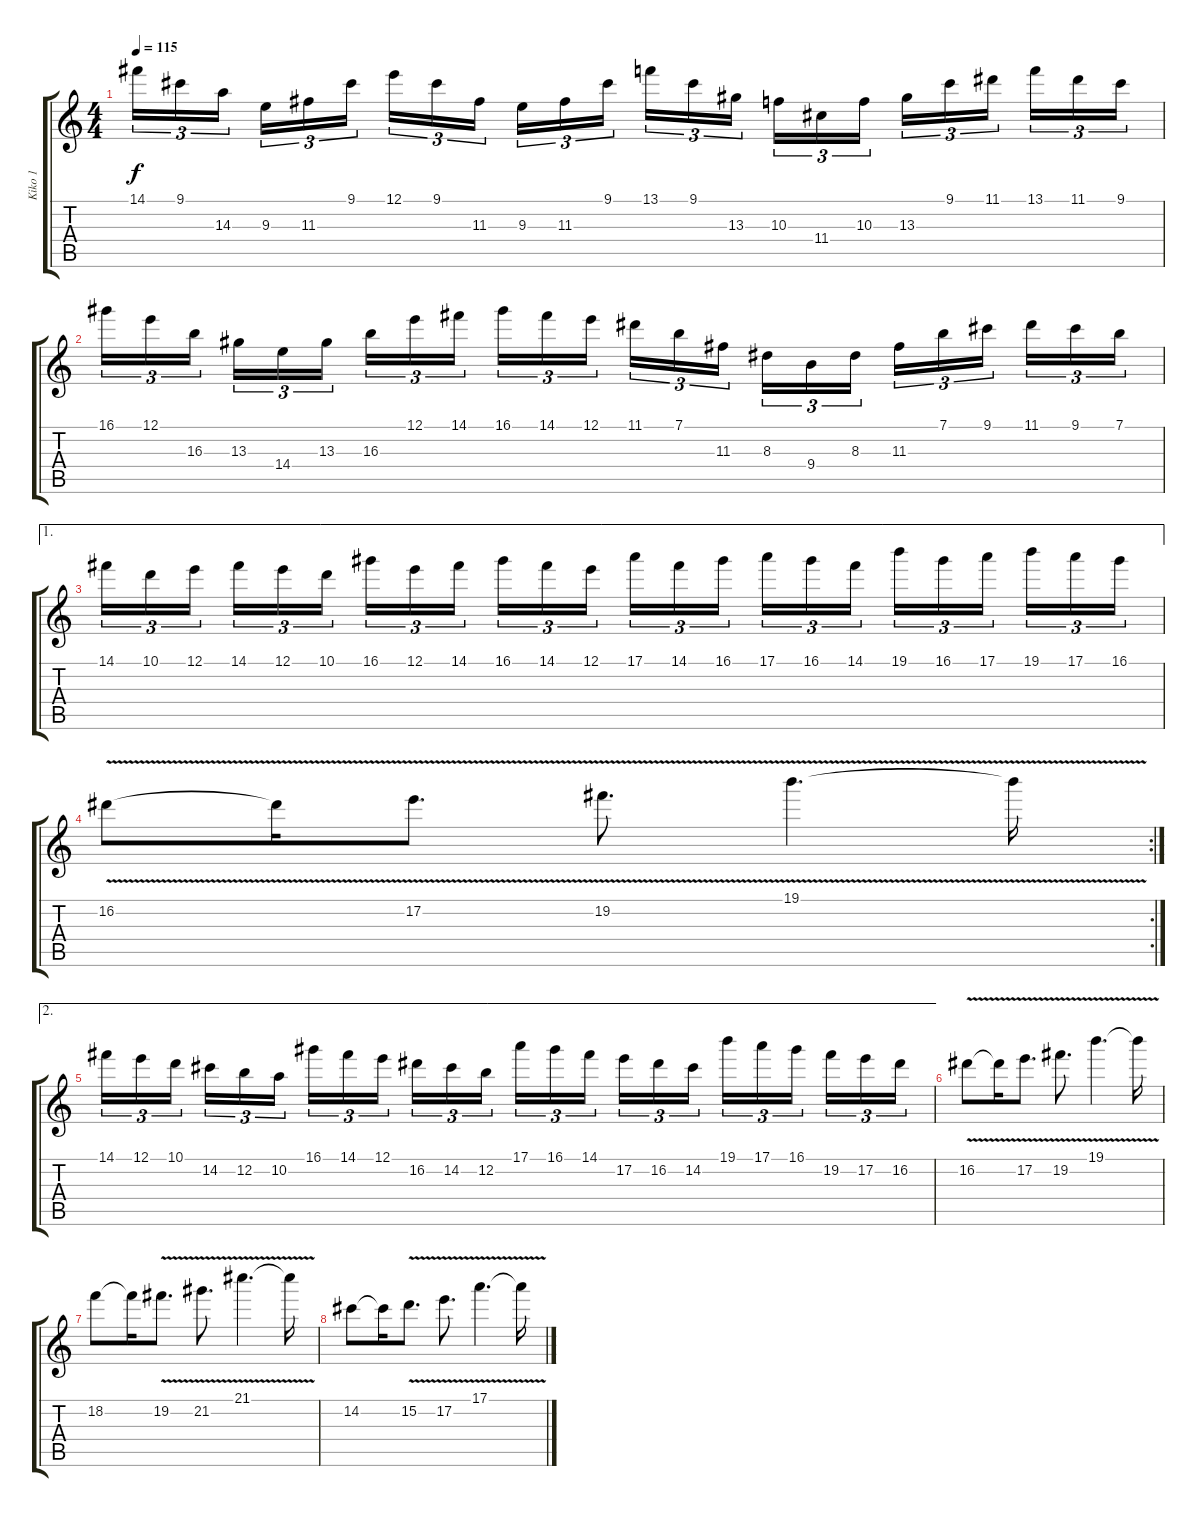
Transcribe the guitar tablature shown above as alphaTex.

\track ("Kiko 1" "Kiko 1") {instrument overdrivenguitar}
\staff {score tabs}
\tuning (E4 B3 G3 D3 A2 E2) {hide}
\ts (4 4)
\tempo 115
\clef g2
\ks c
14.1.16{tu (3 2) dy f} 9.1.16{tu (3 2)} 14.3.16{tu (3 2) beam splitsecondary} 9.3.16{tu (3 2)} 11.3.16{tu (3 2)} 9.1.16{tu (3 2)} 12.1.16{tu (3 2)} 9.1.16{tu (3 2)} 11.3.16{tu (3 2) beam splitsecondary} 9.3.16{tu (3 2)} 11.3.16{tu (3 2)} 9.1.16{tu (3 2)} 13.1.16{tu (3 2)} 9.1.16{tu (3 2)} 13.3.16{tu (3 2) beam splitsecondary} 10.3.16{tu (3 2)} 11.4.16{tu (3 2)} 10.3.16{tu (3 2)} 13.3.16{tu (3 2)} 9.1.16{tu (3 2)} 11.1.16{tu (3 2) beam splitsecondary} 13.1.16{tu (3 2)} 11.1.16{tu (3 2)} 9.1.16{tu (3 2)} |
16.1.16{tu (3 2)} 12.1.16{tu (3 2)} 16.3.16{tu (3 2) beam splitsecondary} 13.3.16{tu (3 2)} 14.4.16{tu (3 2)} 13.3.16{tu (3 2)} 16.3.16{tu (3 2)} 12.1.16{tu (3 2)} 14.1.16{tu (3 2) beam splitsecondary} 16.1.16{tu (3 2)} 14.1.16{tu (3 2)} 12.1.16{tu (3 2)} 11.1.16{tu (3 2)} 7.1.16{tu (3 2)} 11.3.16{tu (3 2) beam splitsecondary} 8.3.16{tu (3 2)} 9.4.16{tu (3 2)} 8.3.16{tu (3 2)} 11.3.16{tu (3 2)} 7.1.16{tu (3 2)} 9.1.16{tu (3 2) beam splitsecondary} 11.1.16{tu (3 2)} 9.1.16{tu (3 2)} 7.1.16{tu (3 2)} |
\ae 1
14.1.16{tu (3 2)} 10.1.16{tu (3 2)} 12.1.16{tu (3 2) beam splitsecondary} 14.1.16{tu (3 2)} 12.1.16{tu (3 2)} 10.1.16{tu (3 2)} 16.1.16{tu (3 2)} 12.1.16{tu (3 2)} 14.1.16{tu (3 2) beam splitsecondary} 16.1.16{tu (3 2)} 14.1.16{tu (3 2)} 12.1.16{tu (3 2)} 17.1.16{tu (3 2)} 14.1.16{tu (3 2)} 16.1.16{tu (3 2) beam splitsecondary} 17.1.16{tu (3 2)} 16.1.16{tu (3 2)} 14.1.16{tu (3 2)} 19.1.16{tu (3 2)} 16.1.16{tu (3 2)} 17.1.16{tu (3 2) beam splitsecondary} 19.1.16{tu (3 2)} 17.1.16{tu (3 2)} 16.1.16{tu (3 2)} |
\rc 2
16.2{v}.8 16.2{t}.16 17.2{v}.8{d} 19.2{v}.8{d} 19.1{v}.4{d} 19.1{t}.16 |
\ae 2
14.1.16{tu (3 2)} 12.1.16{tu (3 2)} 10.1.16{tu (3 2) beam splitsecondary} 14.2.16{tu (3 2)} 12.2.16{tu (3 2)} 10.2.16{tu (3 2)} 16.1.16{tu (3 2)} 14.1.16{tu (3 2)} 12.1.16{tu (3 2) beam splitsecondary} 16.2.16{tu (3 2)} 14.2.16{tu (3 2)} 12.2.16{tu (3 2)} 17.1.16{tu (3 2)} 16.1.16{tu (3 2)} 14.1.16{tu (3 2) beam splitsecondary} 17.2.16{tu (3 2)} 16.2.16{tu (3 2)} 14.2.16{tu (3 2)} 19.1.16{tu (3 2)} 17.1.16{tu (3 2)} 16.1.16{tu (3 2) beam splitsecondary} 19.2.16{tu (3 2)} 17.2.16{tu (3 2)} 16.2.16{tu (3 2)} |
16.2{v}.8 16.2{t}.16 17.2{v}.8{d} 19.2{v}.8{d} 19.1{v}.4{d} 19.1{t}.16 |
18.2.8 18.2{t}.16 19.2{v}.8{d} 21.2{v}.8{d} 21.1{v}.4{d} 21.1{t}.16 |
14.2.8 14.2{t}.16 15.2{v}.8{d} 17.2{v}.8{d} 17.1{v}.4{d} 17.1{t}.16
